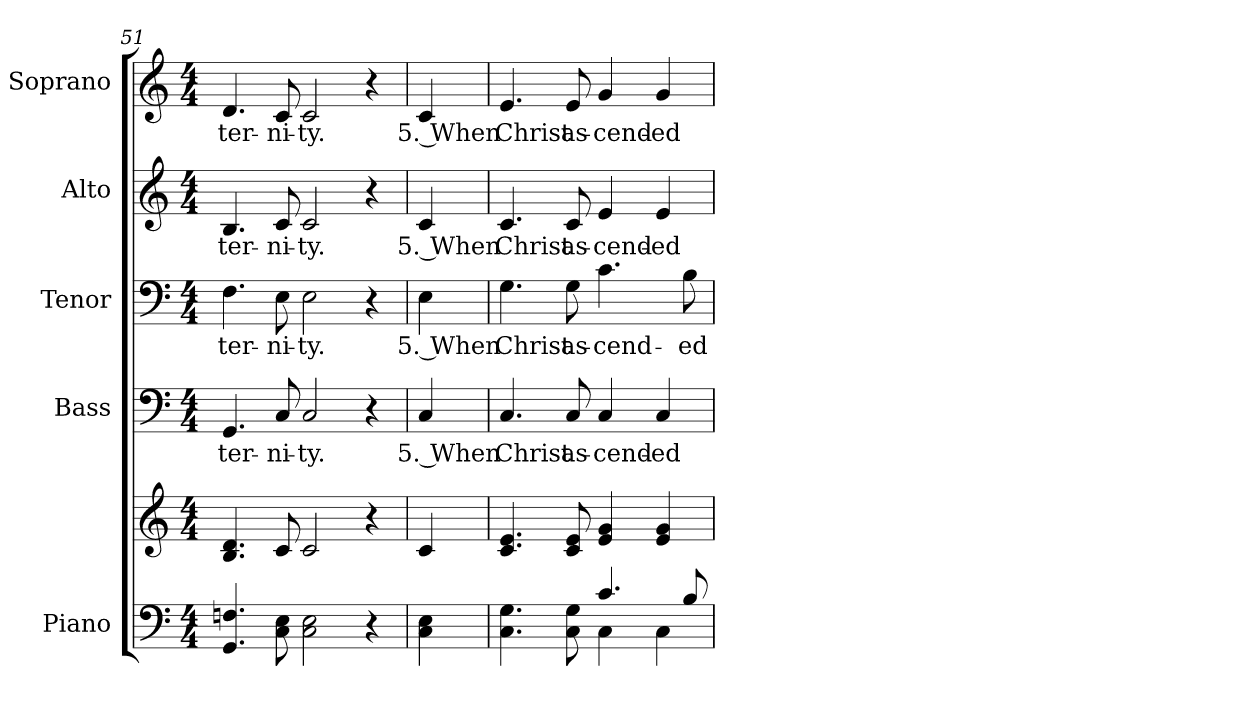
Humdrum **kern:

**kern	**kern	**kern	**text	**kern	**text	**kern	**text	**kern	**text
*part5	*part5	*part4	*part4	*part3	*part3	*part2	*part2	*part1	*part1
*staff6	*staff5	*staff4	*staff4	*staff3	*staff3	*staff2	*staff2	*staff1	*staff1
*I"Piano	*	*I"Bass	*	*I"Tenor	*	*I"Alto	*	*I"Soprano	*
*I'Pno.	*	*I'B.	*	*I'T.	*	*I'A.	*	*I'S.	*
*clefF4	*clefG2	*clefF4	*	*clefF4	*	*clefG2	*	*clefG2	*
*k[]	*k[]	*k[]	*	*k[]	*	*k[]	*	*k[]	*
*C:	*C:	*C:	*	*C:	*	*C:	*	*C:	*
*M4/4	*M4/4	*M4/4	*	*M4/4	*	*M4/4	*	*M4/4	*
=51	=51	=51	=51	=51	=51	=51	=51	=51	=51
!	!	!	!LO:LY:b:color=#000000	!	!	!	!	!	!
!	!	!	!	!	!LO:LY:b:color=#000000	!	!	!	!
!	!	!	!	!	!	!	!LO:LY:b:color=#000000	!	!
!	!	!	!	!	!	!	!	!	!LO:LY:b:color=#000000
4.GGi/ 4.Fni	4.Bi/ 4.di	4.GGi/	-ter-	4.Fi\	-ter-	4.Bi/	-ter-	4.di/	-ter-
!	!	!	!LO:LY:b:color=#000000	!	!	!	!	!	!
!	!	!	!	!	!LO:LY:b:color=#000000	!	!	!	!
!	!	!	!	!	!	!	!LO:LY:b:color=#000000	!	!
!	!	!	!	!	!	!	!	!	!LO:LY:b:color=#000000
8Ci\ 8Ei	8ci/	8Ci/	-ni-	8Ei\	-ni-	8ci/	-ni-	8ci/	-ni-
!	!	!	!LO:LY:b:color=#000000	!	!	!	!	!	!
!	!	!	!	!	!LO:LY:b:color=#000000	!	!	!	!
!	!	!	!	!	!	!	!LO:LY:b:color=#000000	!	!
!	!	!	!	!	!	!	!	!	!LO:LY:b:color=#000000
2Ci\ 2Ei	2ci/	2Ci/	-ty.	2Ei\	-ty.	2ci/	-ty.	2ci/	-ty.
4r	4r	4r	.	4r	.	4r	.	4r	.
!!LO:PB:g=z
=52	=52	=52	=52	=52	=52	=52	=52	=52	=52
!	!	!	!LO:LY:b:color=#000000	!	!	!	!	!	!
!	!	!	!	!	!LO:LY:b:color=#000000	!	!	!	!
!	!	!	!	!	!	!	!LO:LY:b:color=#000000	!	!
!	!	!	!	!	!	!	!	!	!LO:LY:b:color=#000000
4Ci\ 4Ei	4ci/	4Ci/	5. When	4Ei\	5. When	4ci/	5. When	4ci/	5. When
=53	=53	=53	=53	=53	=53	=53	=53	=53	=53
*^	*	*	*	*	*	*	*	*	*
!	!	!	!	!LO:LY:b:color=#000000	!	!	!	!	!	!
!	!	!	!	!	!	!LO:LY:b:color=#000000	!	!	!	!
!	!	!	!	!	!	!	!	!LO:LY:b:color=#000000	!	!
!	!	!	!	!	!	!	!	!	!	!LO:LY:b:color=#000000
4.Ci\ 4.Gi	2ryy	4.ci/ 4.ei	4.Ci/	Christ	4.Gi\	Christ	4.ci/	Christ	4.ei/	Christ
!	!	!	!	!LO:LY:b:color=#000000	!	!	!	!	!	!
!	!	!	!	!	!	!LO:LY:b:color=#000000	!	!	!	!
!	!	!	!	!	!	!	!	!LO:LY:b:color=#000000	!	!
!	!	!	!	!	!	!	!	!	!	!LO:LY:b:color=#000000
8Ci\ 8Gi	.	8ci/ 8ei	8Ci/	as-	8Gi\	as-	8ci/	as-	8ei/	as-
!	!	!	!	!LO:LY:b:color=#000000	!	!	!	!	!	!
!	!	!	!	!	!	!LO:LY:b:color=#000000	!	!	!	!
!	!	!	!	!	!	!	!	!LO:LY:b:color=#000000	!	!
!	!	!	!	!	!	!	!	!	!	!LO:LY:b:color=#000000
4.ci/	4Ci\	4ei/ 4gi	4Ci/	-cend-	4.ci\	-cend-	4ei/	-cend-	4gi/	-cend-
!	!	!	!	!LO:LY:b:color=#000000	!	!	!	!	!	!
!	!	!	!	!	!	!	!	!LO:LY:b:color=#000000	!	!
!	!	!	!	!	!	!	!	!	!	!LO:LY:b:color=#000000
.	4Ci\	4ei/ 4gi	4Ci/	-ed	.	.	4ei/	-ed	4gi/	-ed
!	!	!	!	!	!	!LO:LY:b:color=#000000	!	!	!	!
8Bi/	.	.	.	.	8Bi\	-ed	.	.	.	.
*v	*v	*	*	*	*	*	*	*	*	*
=	=	=	=	=	=	=	=	=	=
*-	*-	*-	*-	*-	*-	*-	*-	*-	*-
